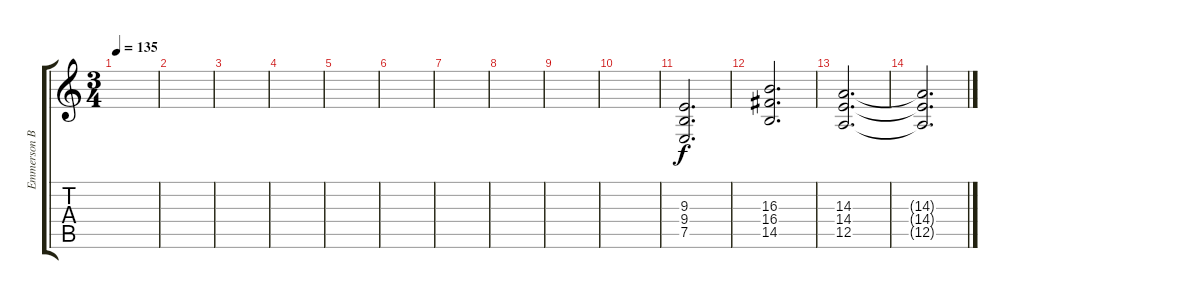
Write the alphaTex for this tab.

\track ("Emmerson Burton" "Emmerson B") {instrument pad1newage}
\staff {score tabs}
\tuning (E4 B3 G3 D3 A2 E2) {hide}
\ts (3 4)
\tempo 135
\clef g2
\ks c
|
|
|
|
|
|
|
|
|
|
(9.3 9.4 7.5).2{d} |
(16.3 16.4 14.5).2{d} |
(14.3 14.4 12.5).2{d} |
(14.3{t} 14.4{t} 12.5{t}).2{d}
